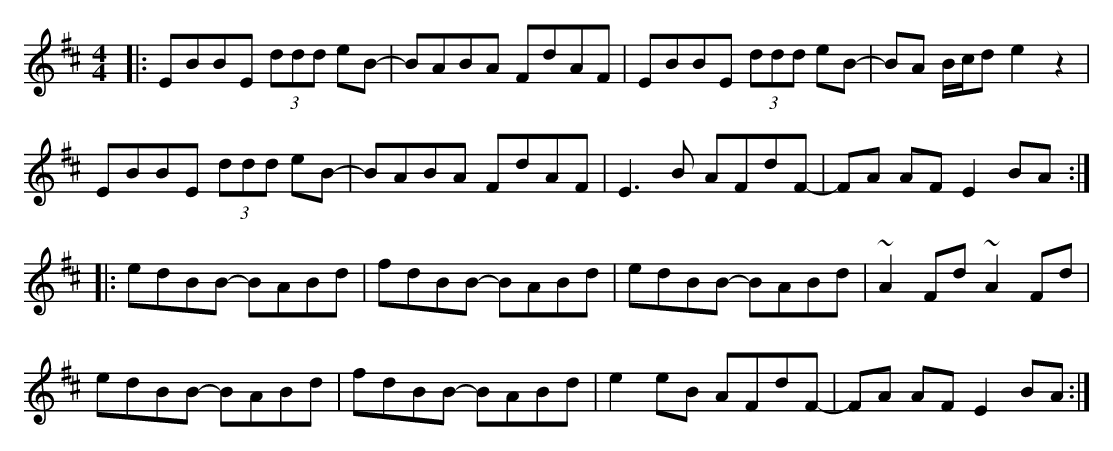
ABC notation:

X:1
M:4/4
K:Edor
|:EBBE (3ddd eB-|BABA FdAF|EBBE (3ddd eB-|BA B/c/d e2z2|
EBBE (3ddd eB-|BABA FdAF|E3B AFdF-|FA AF E2BA:|
|:edBB- BABd|fdBB- BABd|edBB- BABd|~A2Fd ~A2Fd|
edBB- BABd|fdBB- BABd|e2eB AFdF-|FA AF E2BA:|
